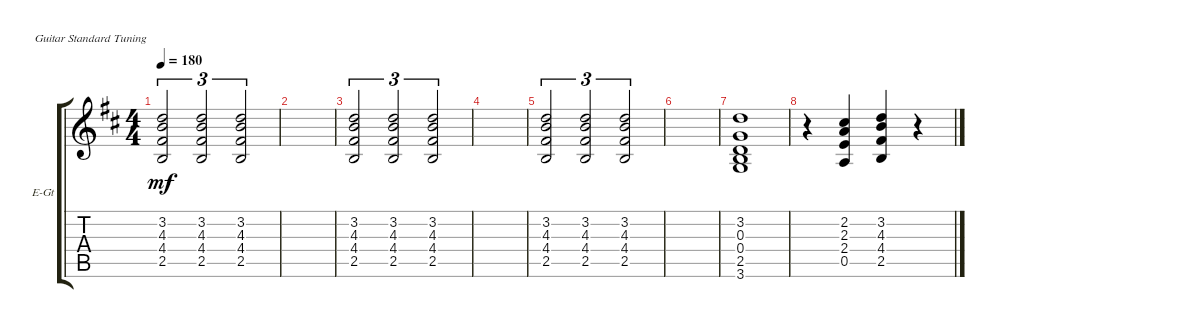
\defaultSystemsLayout 4
\bracketExtendMode groupsimilarinstruments
\firstSystemTrackNameOrientation horizontal
\otherSystemsTrackNameOrientation horizontal
\track ("Electric Guitar" "E-Gt") {instrument electricguitarclean}
\staff {score tabs}
\tuning (E4 B3 G3 D3 A2 E2)
\ts (4 4)
\tempo 180
\clef g2
\scale
0.333333
\ks d
(2.5 3.2 4.3 4.4).2{tu (3 2) dy mf} (2.5 3.2 4.3 4.4).2{tu (3 2)} (2.5 4.4 4.3 3.2).2{tu (3 2)} |
\scale
0.333333 |
\scale
0.333333 (2.5 3.2 4.3 4.4).2{tu (3 2)} (2.5 3.2 4.3 4.4).2{tu (3 2)} (2.5 4.4 4.3 3.2).2{tu (3 2)} |
\scale
0.333333 |
\scale
0.333333 (2.5 3.2 4.3 4.4).2{tu (3 2)} (2.5 3.2 4.3 4.4).2{tu (3 2)} (2.5 4.4 4.3 3.2).2{tu (3 2)} |
|
(3.6 2.5 0.4 0.3 3.2).1 |
r.4 (0.5 2.2 2.3 2.4).4 (2.5 4.4 4.3 3.2).4 r.4
